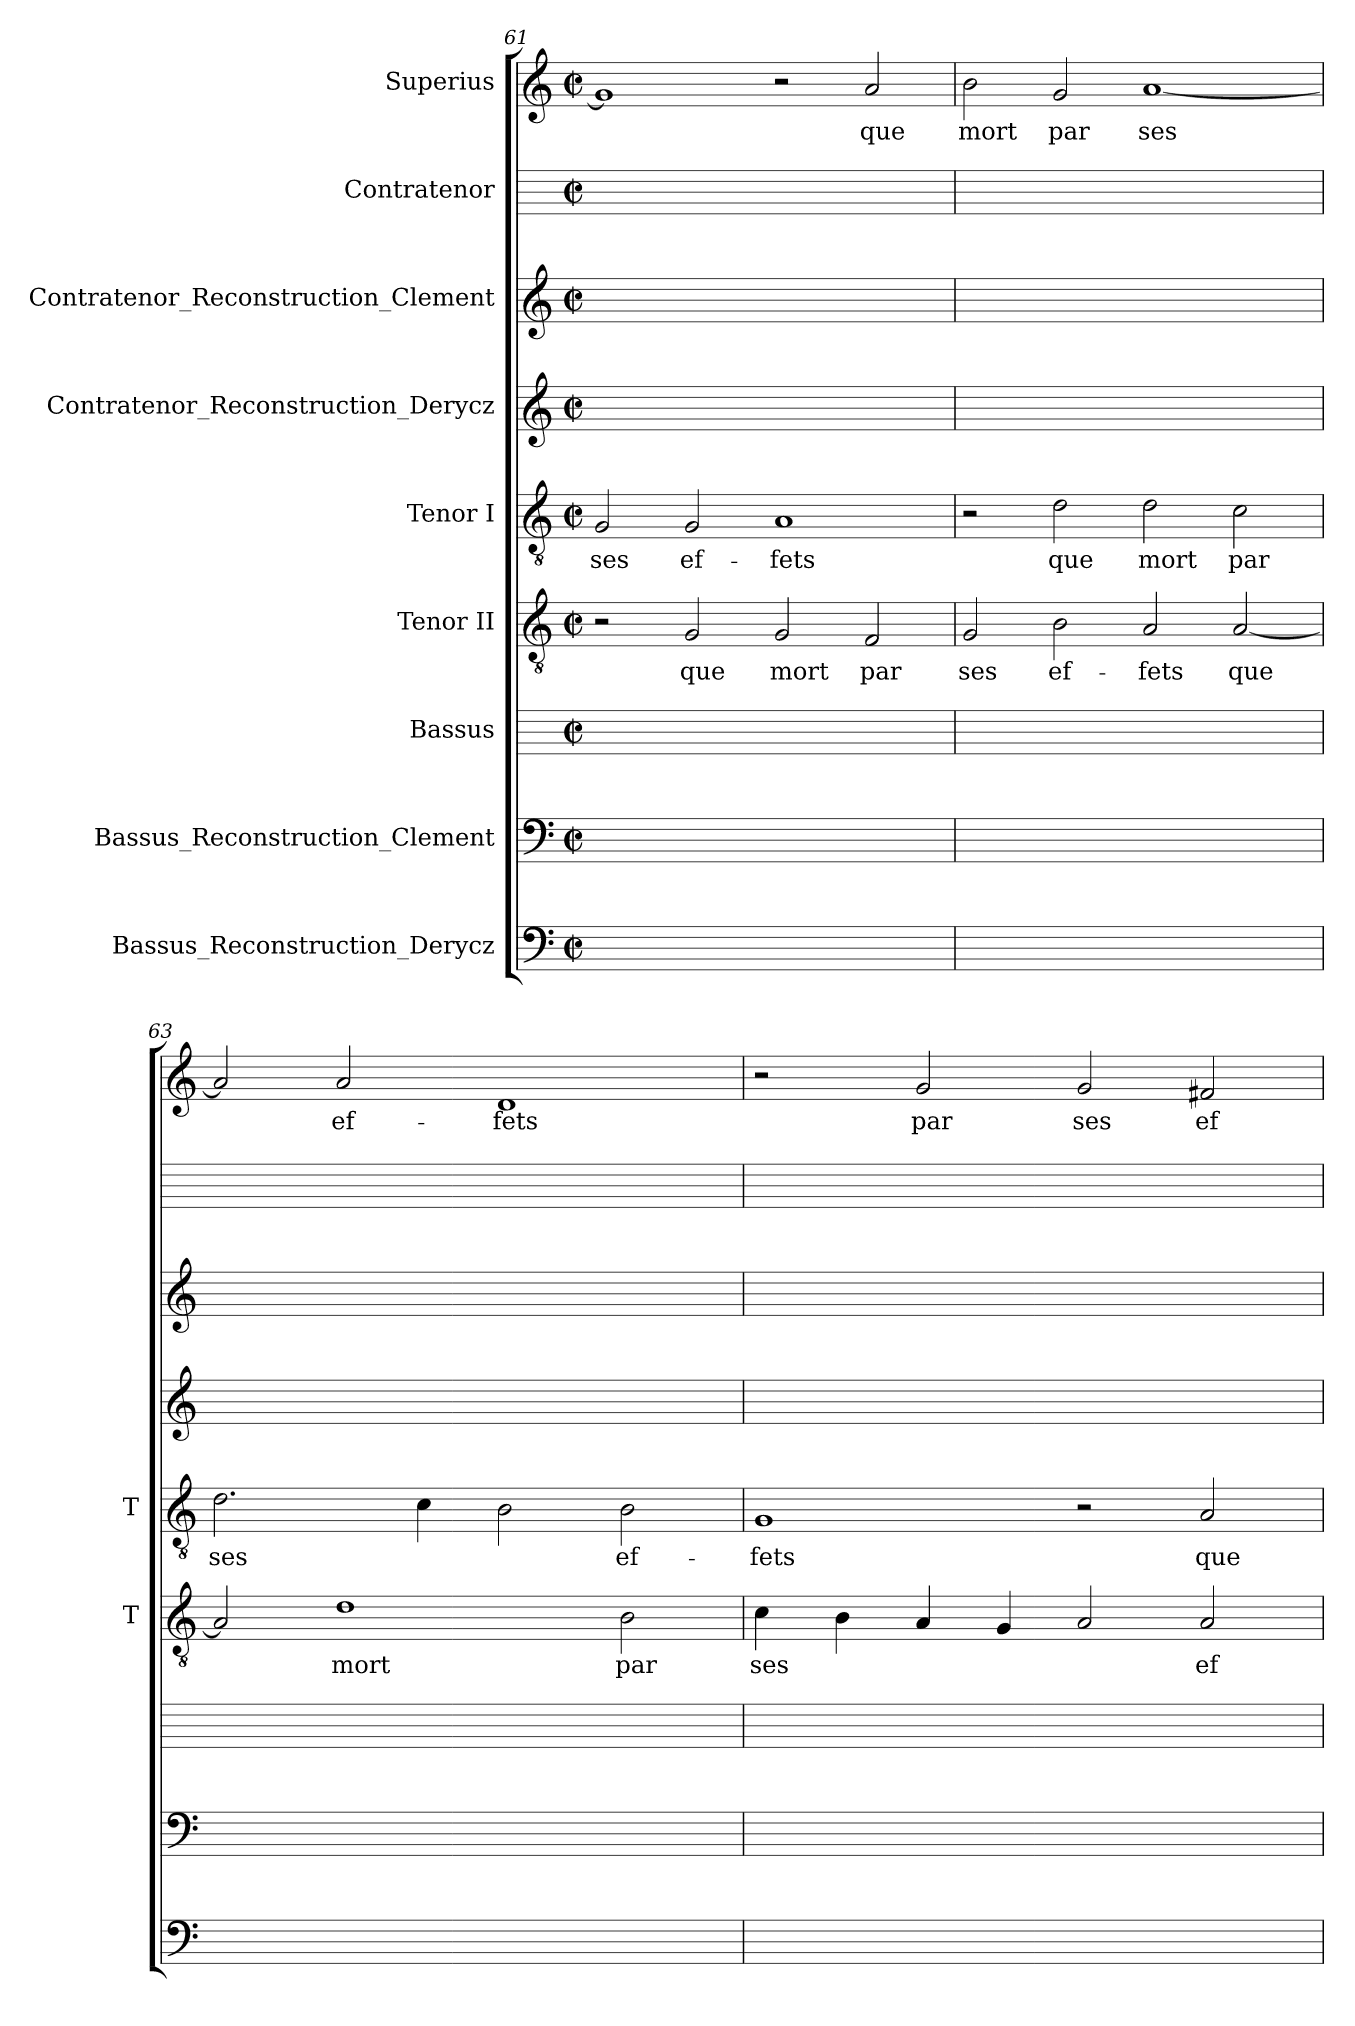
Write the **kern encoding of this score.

**kern	**kern	**kern	**kern	**text	**kern	**text	**kern	**kern	**kern	**kern	**text
*part9	*part8	*part7	*part6	*part6	*part5	*part5	*part4	*part3	*part2	*part1	*part1
*staff9	*staff8	*staff7	*staff6	*staff6	*staff5	*staff5	*staff4	*staff3	*staff2	*staff1	*staff1
*I"Bassus_Reconstruction_Derycz	*I"Bassus_Reconstruction_Clement	*I"Bassus	*I"Tenor II	*	*I"Tenor I	*	*I"Contratenor_Reconstruction_Derycz	*I"Contratenor_Reconstruction_Clement	*I"Contratenor	*I"Superius	*
*	*	*	*I'T	*	*I'T	*	*	*	*	*	*
*clefF4	*clefF4	*	*clefGv2	*	*clefGv2	*	*clefG2	*clefG2	*	*clefG2	*
*k[]	*k[]	*	*k[]	*	*k[]	*	*k[]	*k[]	*	*k[]	*
*C:	*C:	*	*C:	*	*C:	*	*C:	*C:	*	*C:	*
*M2/2	*M2/2	*M2/2	*M2/2	*	*M2/2	*	*M2/2	*M2/2	*M2/2	*M2/2	*
*met(c|)	*met(c|)	*met(c|)	*met(c|)	*	*met(c|)	*	*met(c|)	*met(c|)	*met(c|)	*met(c|)	*
=61	=61	=61	=61	=61	=61	=61	=61	=61	=61	=61	=61
0ryy	0ryy	0ryy	2r	.	2G	-ses	0ryy	0ryy	0ryy	1g]	.
.	.	.	2G	-que	2G	ef-	.	.	.	.	.
.	.	.	2G	-mort	1A	-fets	.	.	.	2r	.
.	.	.	2F	-par	.	.	.	.	.	2a	-que
=62	=62	=62	=62	=62	=62	=62	=62	=62	=62	=62	=62
0ryy	0ryy	0ryy	2G	-ses	2r	.	0ryy	0ryy	0ryy	2b	-mort
.	.	.	2B	ef-	2d	-que	.	.	.	2g	-par
.	.	.	2A	-fets	2d	-mort	.	.	.	[1a	-ses
.	.	.	[2A	-que	2c	-par	.	.	.	.	.
=63	=63	=63	=63	=63	=63	=63	=63	=63	=63	=63	=63
0ryy	0ryy	0ryy	2A]	.	2.d	-ses	0ryy	0ryy	0ryy	2a]	.
.	.	.	1d	-mort	.	.	.	.	.	2a	ef-
.	.	.	.	.	4c	.	.	.	.	.	.
.	.	.	.	.	2B	.	.	.	.	1d	-fets
.	.	.	2B	-par	2B	ef-	.	.	.	.	.
=64	=64	=64	=64	=64	=64	=64	=64	=64	=64	=64	=64
0ryy	0ryy	0ryy	4c	-ses	1G	-fets	0ryy	0ryy	0ryy	2r	.
.	.	.	4B	.	.	.	.	.	.	.	.
.	.	.	4A	.	.	.	.	.	.	2g	-par
.	.	.	4G	.	.	.	.	.	.	.	.
.	.	.	2A	.	2r	.	.	.	.	2g	-ses
.	.	.	2A	ef-	2A	-que	.	.	.	2f#X	ef-
=	=	=	=	=	=	=	=	=	=	=	=
*-	*-	*-	*-	*-	*-	*-	*-	*-	*-	*-	*-
